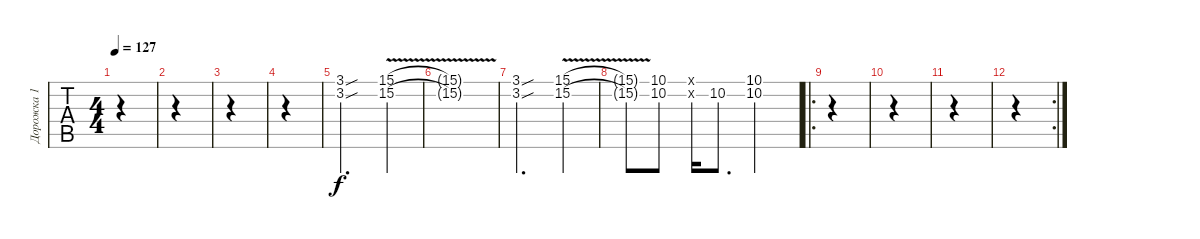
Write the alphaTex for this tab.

\track ("Дорожка 1" "Дорожка 1") {instrument overdrivenguitar}
\staff {tabs}
\tuning (E4 B3 G3 D3 A2 E2) {hide}
\ts (4 4)
\tempo 127
\clef g2
\ks c
|
|
|
|
(3.1{sou} 3.2{sou}).2{d} (15.1{v} 15.2{v}).4 |
(15.1{t} 15.2{t}).1 |
(3.1{sou} 3.2{sou}).2{d} (15.1{v} 15.2{v}).4 |
(15.1{t} 15.2{t}).8 (10.1 10.2).8 (0.1{x} 0.2{x}).16 10.2.8{d} (10.1 10.2).2 |
\ro
|
|
|
\rc 2
